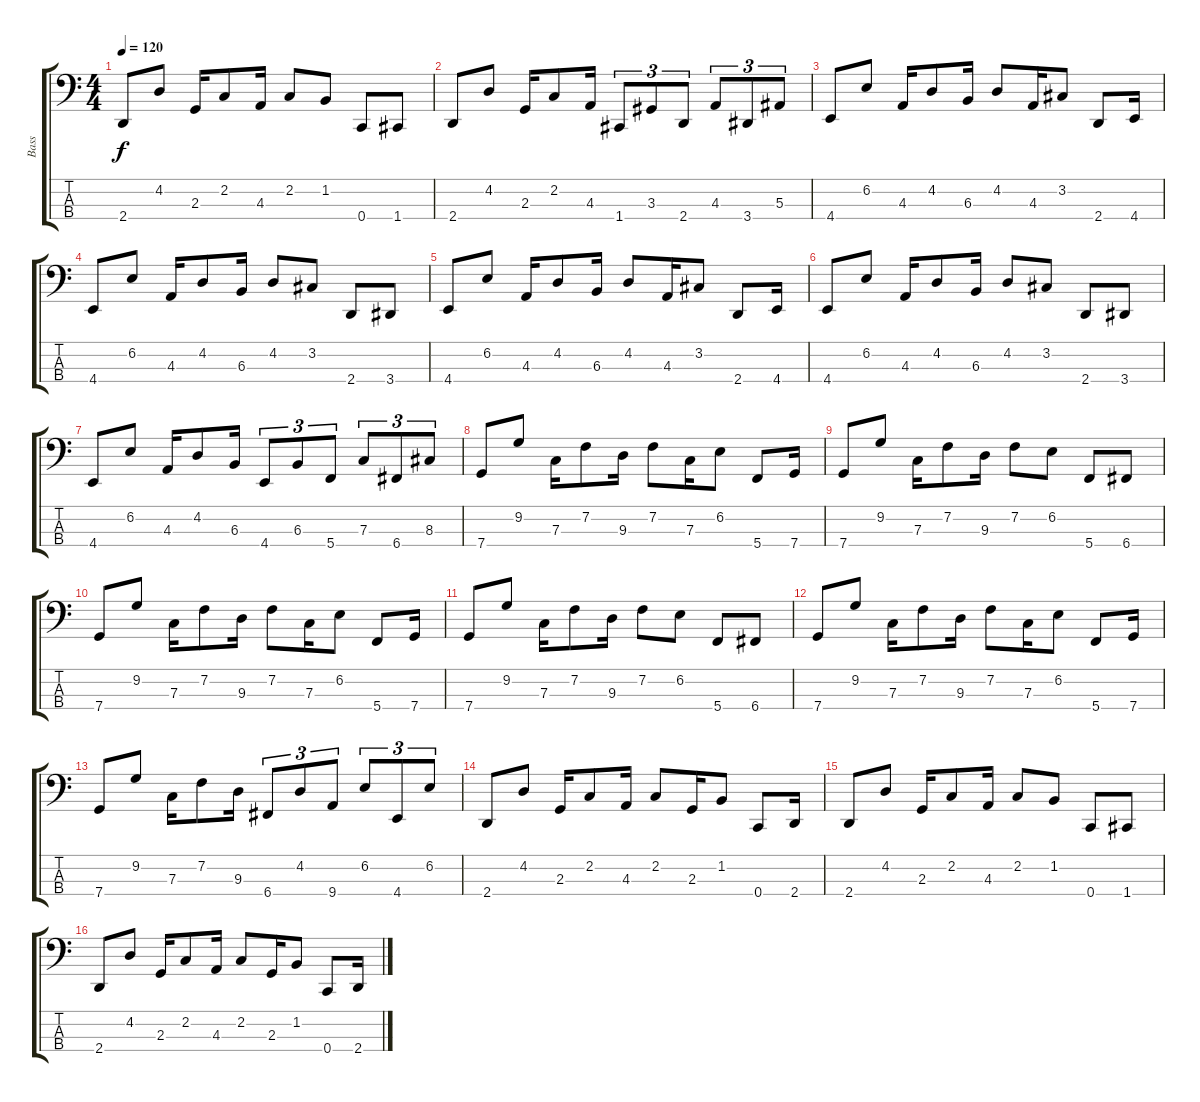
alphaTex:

\track ("Bass" "Bass") {instrument electricbassfinger}
\staff {score tabs}
\tuning (D2 Bb1 F1 C1) {hide}
\ts (4 4)
\tempo 120
\clef f4
\ks c
2.4.8{dy f} 4.2.8 2.3.16 2.2.8 4.3.16 2.2.8 1.2.8 0.4.8 1.4.8 |
2.4.8 4.2.8 2.3.16 2.2.8 4.3.16 1.4.8{tu (3 2)} 3.3.8{tu (3 2)} 2.4.8{tu (3 2)} 4.3.8{tu (3 2)} 3.4.8{tu (3 2)} 5.3.8{tu (3 2)} |
4.4.8 6.2.8 4.3.16 4.2.8 6.3.16 4.2.8 4.3.16 3.2.8 2.4.8 4.4.16 |
4.4.8 6.2.8 4.3.16 4.2.8 6.3.16 4.2.8 3.2.8 2.4.8 3.4.8 |
4.4.8 6.2.8 4.3.16 4.2.8 6.3.16 4.2.8 4.3.16 3.2.8 2.4.8 4.4.16 |
4.4.8 6.2.8 4.3.16 4.2.8 6.3.16 4.2.8 3.2.8 2.4.8 3.4.8 |
4.4.8 6.2.8 4.3.16 4.2.8 6.3.16 4.4.8{tu (3 2)} 6.3.8{tu (3 2)} 5.4.8{tu (3 2)} 7.3.8{tu (3 2)} 6.4.8{tu (3 2)} 8.3.8{tu (3 2)} |
7.4.8 9.2.8 7.3.16 7.2.8 9.3.16 7.2.8 7.3.16 6.2.8 5.4.8 7.4.16 |
7.4.8 9.2.8 7.3.16 7.2.8 9.3.16 7.2.8 6.2.8 5.4.8 6.4.8 |
7.4.8 9.2.8 7.3.16 7.2.8 9.3.16 7.2.8 7.3.16 6.2.8 5.4.8 7.4.16 |
7.4.8 9.2.8 7.3.16 7.2.8 9.3.16 7.2.8 6.2.8 5.4.8 6.4.8 |
7.4.8 9.2.8 7.3.16 7.2.8 9.3.16 7.2.8 7.3.16 6.2.8 5.4.8 7.4.16 |
7.4.8 9.2.8 7.3.16 7.2.8 9.3.16 6.4.8{tu (3 2)} 4.2.8{tu (3 2)} 9.4.8{tu (3 2)} 6.2.8{tu (3 2)} 4.4.8{tu (3 2)} 6.2.8{tu (3 2)} |
2.4.8 4.2.8 2.3.16 2.2.8 4.3.16 2.2.8 2.3.16 1.2.8 0.4.8 2.4.16 |
2.4.8 4.2.8 2.3.16 2.2.8 4.3.16 2.2.8 1.2.8 0.4.8 1.4.8 |
2.4.8 4.2.8 2.3.16 2.2.8 4.3.16 2.2.8 2.3.16 1.2.8 0.4.8 2.4.16
